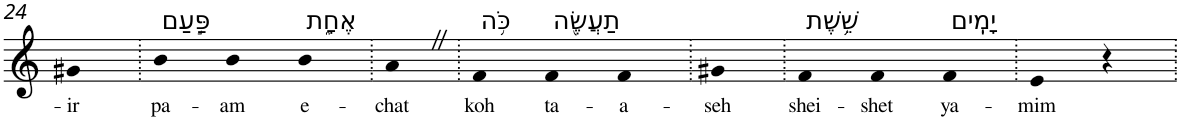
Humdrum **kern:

**kern	**text
*part1	*part1
*staff1	*staff1
*I"Piano	*
*I'Pno	*
!!LO:PB:g=z
*clefG2	*
*k[]	*
=24	=24
!	!LO:LY:b
4g#X	-ir
=25.	=25.
!LO:TX:a:t=פַּ֣עַם	!
!	!LO:LY:b
4b	pa-
!	!LO:LY:b
4b	-am
!LO:TX:a:t=אֶחָ֑ת	!
!	!LO:LY:b
4b	e-
=26.	=26.
!	!LO:LY:b
4aZ	-chat
=27.	=27.
!LO:TX:a:t=כֹּ֥ה	!
!	!LO:LY:b
4f	koh
!LO:TX:a:t=תַעֲשֶׂ֖ה	!
!	!LO:LY:b
4f	ta-
!	!LO:LY:b
4f	-a-
=28.	=28.
!	!LO:LY:b
4g#X	-seh
=29.	=29.
!LO:TX:a:t=שֵׁ֥שֶׁת	!
!	!LO:LY:b
4f	shei-
!	!LO:LY:b
4f	-shet
!LO:TX:a:t=יָמִֽים	!
!	!LO:LY:b
4f	ya-
=30.	=30.
!	!LO:LY:b
4e	-mim
4r	.
=.	=.
*-	*-
